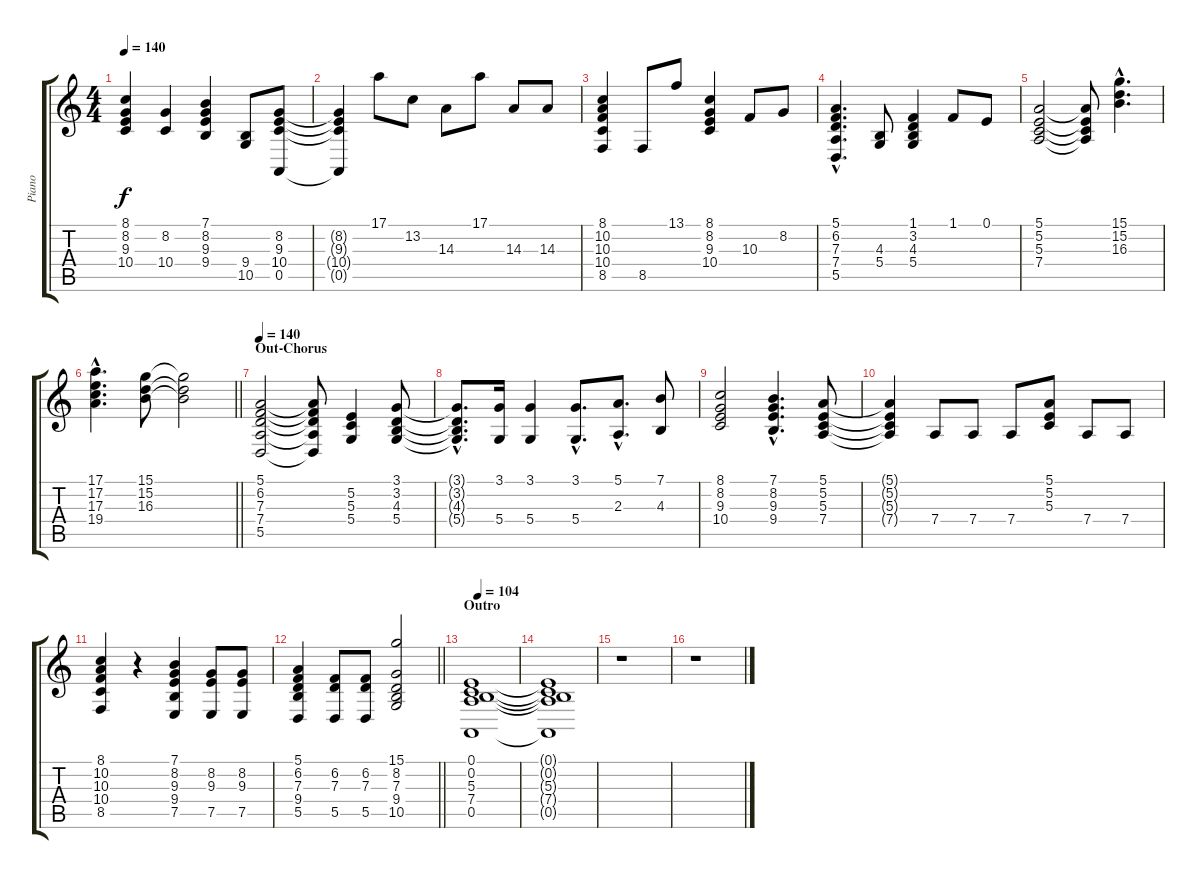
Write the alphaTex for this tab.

\track ("Piano" "Piano") {instrument acousticgrandpiano}
\staff {score tabs}
\tuning (E4 B3 G3 D3 A2 D2) {hide}
\ts (4 4)
\tempo 140
\clef g2
\ks c
(8.1 8.2 9.3 10.4).4{dy f} (8.2 10.4).4 (7.1 8.2 9.3 9.4).4 (9.4 10.5).8 (8.2 9.3 10.4 0.5).8 |
(8.2{t} 9.3{t} 10.4{t} 0.5{t}).4 17.1.8 13.2.8 14.3.8 17.1.8 14.3.8 14.3.8 |
(8.1 10.2 10.3 10.4 8.5).4 8.5.8 13.1.8 (8.1 8.2 9.3 10.4).4 10.3.8 8.2.8 |
(5.1{hac} 6.2{hac} 7.3{hac} 7.4{hac} 5.5{hac}).4{d} (4.3 5.4).8 (1.1 3.2 4.3 5.4).4 1.1.8 0.1.8 |
(5.1 5.2 5.3 7.4).2 (5.1{t} 5.2{t} 5.3{t} 7.4{t}).8 (15.1{hac} 15.2{hac} 16.3{hac}).4{d} |
\barLineRight lightlight
(17.1{hac} 17.2{hac} 17.3{hac} 19.4{hac}).4{d} (15.1 15.2 16.3).8 (15.1{t} 15.2{t} 16.3{t}).2 |
\section ("" "Out-Chorus")
\tempo 140
(5.1 6.2 7.3 7.4 5.5).2 (5.1{t} 6.2{t} 7.3{t} 7.4{t} 5.5{t}).8 (5.2 5.3 5.4).4 (3.1 3.2 4.3 5.4).8 |
(3.1{hac t} 3.2{hac t} 4.3{hac t} 5.4{hac t}).8{d} (3.1 5.4).16 (3.1 5.4).4 (3.1{hac} 5.4{hac}).8{d} (5.1{hac} 2.3{hac}).8{d} (7.1 4.3).8 |
(8.1 8.2 9.3 10.4).2 (7.1{hac} 8.2{hac} 9.3{hac} 9.4{hac}).4{d} (5.1 5.2 5.3 7.4).8 |
(5.1{t} 5.2{t} 5.3{t} 7.4{t}).4 7.4.8 7.4.8 7.4.8 (5.1 5.2 5.3).8 7.4.8 7.4.8 |
(8.1 10.2 10.3 10.4 8.5).4 r.4 (7.1 8.2 9.3 9.4 7.5).4 (8.2 9.3 7.5).8 (8.2 9.3 7.5).8 |
\barLineRight lightlight
(5.1 6.2 7.3 9.4 5.5).4 (6.2 7.3 5.5).8 (6.2 7.3 5.5).8 (15.1 8.2 7.3 9.4 10.5).2 |
\section ("" "Outro")
\tempo 104
(0.1 0.2 5.3 7.4 0.5).1 |
(0.1{t} 0.2{t} 5.3{t} 7.4{t} 0.5{t}).1 |
r.1 |
r.1
